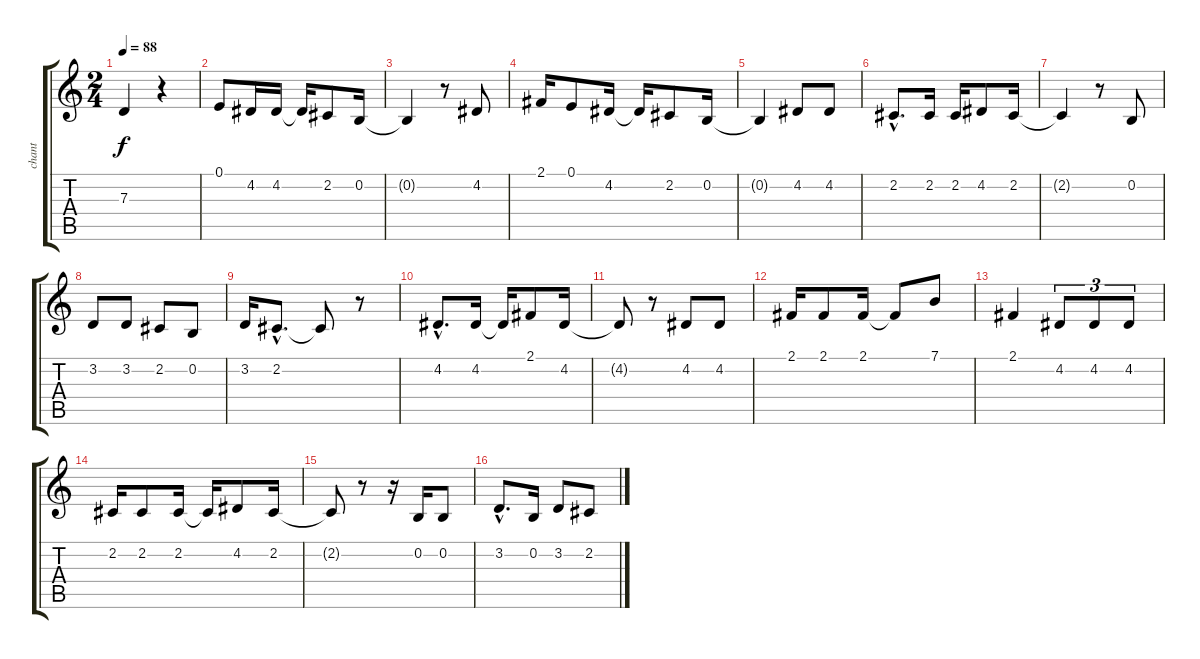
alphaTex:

\track ("chant" "chant") {instrument acousticgrandpiano}
\staff {score tabs}
\tuning (E4 B3 G3 D3 A2 E2) {hide}
\ts (2 4)
\tempo 88
\clef g2
\ks c
7.3{t}.4{dy f} r.4 |
0.1.8 4.2.16 4.2.16 4.2{t}.16 2.2.8 0.2.16 |
0.2{t}.4 r.8 4.2.8 |
2.1.16 0.1.8 4.2.16 4.2{t}.16 2.2.8 0.2.16 |
0.2{t}.4 4.2.8 4.2.8 |
2.2{hac}.8{d} 2.2.16 2.2.16 4.2.8 2.2.16 |
2.2{t}.4 r.8 0.2.8 |
3.2.8 3.2.8 2.2.8 0.2.8 |
3.2.16 2.2{hac}.8{d} 2.2{t}.8 r.8 |
4.2{hac}.8{d} 4.2.16 4.2{t}.16 2.1.8 4.2.16 |
4.2{t}.8 r.8 4.2.8 4.2.8 |
2.1.16 2.1.8 2.1.16 2.1{t}.8 7.1.8 |
2.1.4 4.2.8{tu (3 2)} 4.2.8{tu (3 2)} 4.2.8{tu (3 2)} |
2.2.16 2.2.8 2.2.16 2.2{t}.16 4.2.8 2.2.16 |
2.2{t}.8 r.8 r.16 0.2.16 0.2.8 |
3.2{hac}.8{d} 0.2.16 3.2.8 2.2.8
